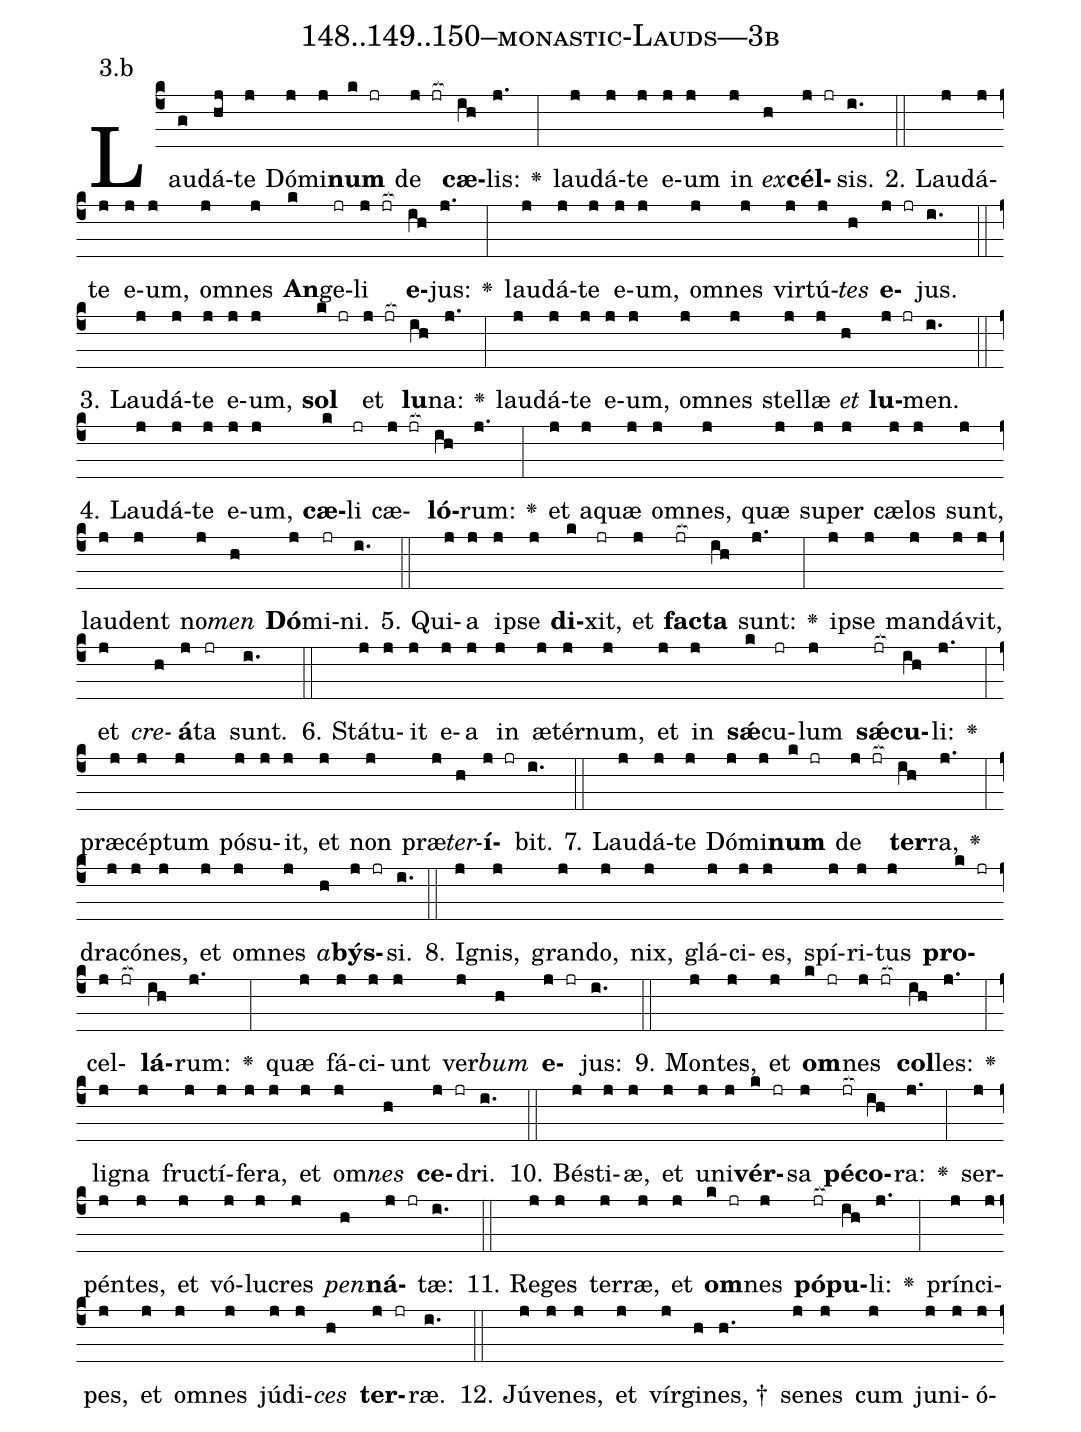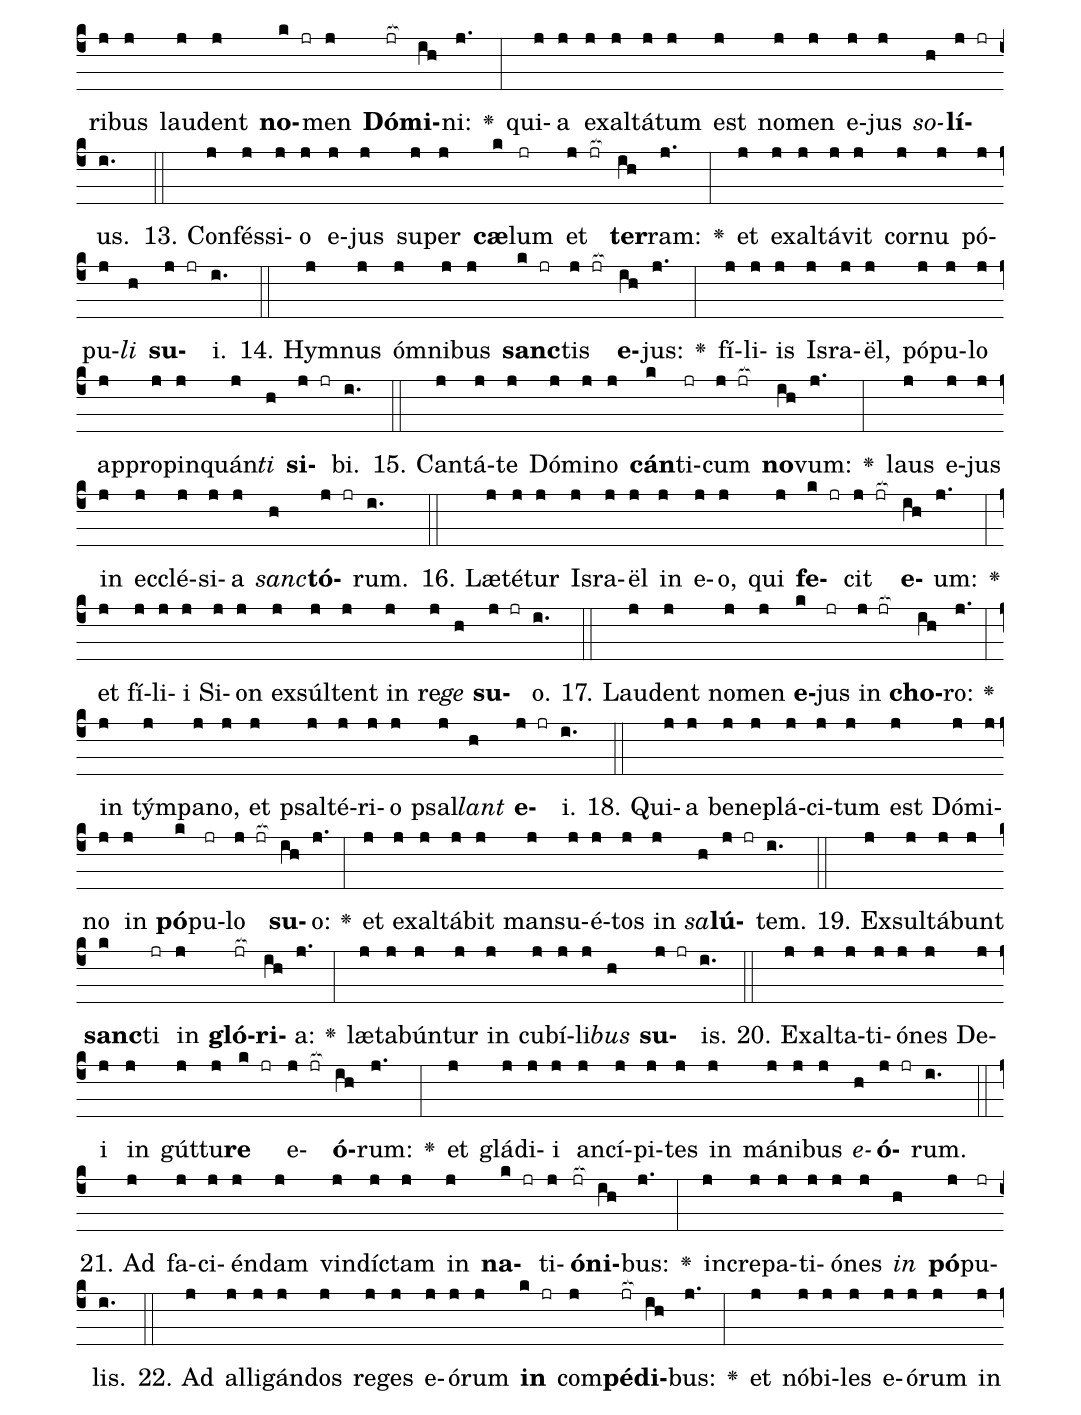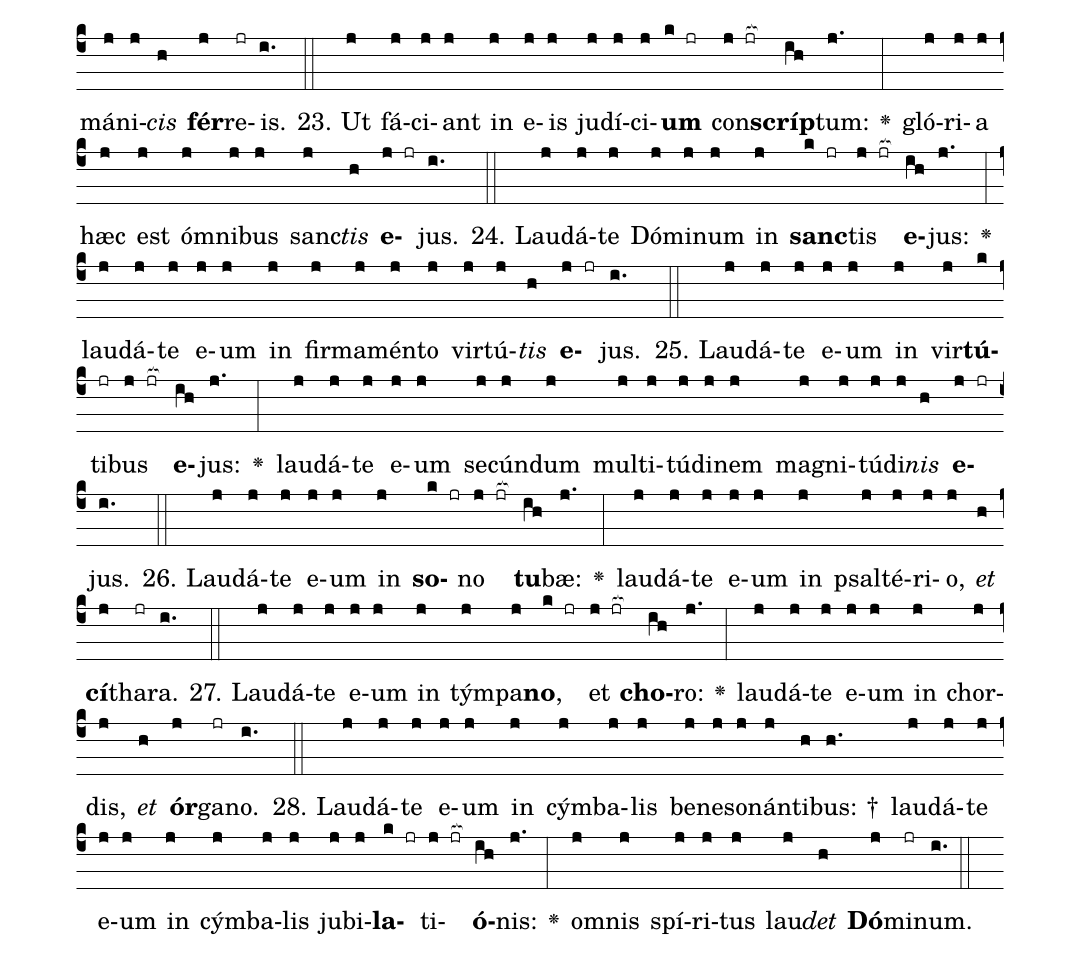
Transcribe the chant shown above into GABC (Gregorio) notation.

name: 148..149..150--monastic-Lauds---3b;
annotation: 3.b;
%%
(c4)Lau(g)dá(hj)te(j) Dó(j)mi(j)<b>num</b>(k jr) de(j jr[ocb:1{]) <b>cæ</b>(ih[ocb:0}])lis:(j.) <v>\greheightstar</v>(:) lau(j)dá(j)te(j) e(j)um(j) in(j) <i>ex</i>(h)<b>cél</b>(j jr)sis.(i.) (::)
2. Lau(j)dá(j)te(j) e(j)um,(j) om(j)nes(j) <b>An</b>(k)ge(jr)li(j jr[ocb:1{]) <b>e</b>(ih[ocb:0}])jus:(j.) <v>\greheightstar</v>(:) lau(j)dá(j)te(j) e(j)um,(j) om(j)nes(j) vir(j)tú(j)<i>tes</i>(h) <b>e</b>(j jr)jus.(i.) (::)
3. Lau(j)dá(j)te(j) e(j)um,(j) <b>sol</b>(k jr) et(j jr[ocb:1{]) <b>lu</b>(ih[ocb:0}])na:(j.) <v>\greheightstar</v>(:) lau(j)dá(j)te(j) e(j)um,(j) om(j)nes(j) stel(j)læ(j) <i>et</i>(h) <b>lu</b>(j jr)men.(i.) (::)
4. Lau(j)dá(j)te(j) e(j)um,(j) <b>cæ</b>(k)li(jr) cæ(j jr[ocb:1{])<b>ló</b>(ih[ocb:0}])rum:(j.) <v>\greheightstar</v>(:) et(j) a(j)quæ(j) om(j)nes,(j) quæ(j) su(j)per(j) cæ(j)los(j) sunt,(j) lau(j)dent(j) no(j)<i>men</i>(h) <b>Dó</b>(j)mi(jr)ni.(i.) (::)
5. Qui(j)a(j) ip(j)se(j) <b>di</b>(k)xit,(jr) et(j) <b>fac</b>(jr[ocb:1{])<b>ta</b>(ih[ocb:0}]) sunt:(j.) <v>\greheightstar</v>(:) ip(j)se(j) man(j)dá(j)vit,(j) et(j) <i>cre</i>(h)<b>á</b>(j)ta(jr) sunt.(i.) (::)
6. Stá(j)tu(j)it(j) e(j)a(j) in(j) æ(j)tér(j)num,(j) et(j) in(j) <b>sǽ</b>(k)cu(jr)lum(j) <b>sǽ</b>(jr[ocb:1{])<b>cu</b>(ih[ocb:0}])li:(j.) <v>\greheightstar</v>(:) præ(j)cép(j)tum(j) pó(j)su(j)it,(j) et(j) non(j) præ(j)<i>ter</i>(h)<b>í</b>(j jr)bit.(i.) (::)
7. Lau(j)dá(j)te(j) Dó(j)mi(j)<b>num</b>(k jr) de(j jr[ocb:1{]) <b>ter</b>(ih[ocb:0}])ra,(j.) <v>\greheightstar</v>(:) dra(j)có(j)nes,(j) et(j) om(j)nes(j) <i>a</i>(h)<b>býs</b>(j jr)si.(i.) (::)
8. I(j)gnis,(j) gran(j)do,(j) nix,(j) glá(j)ci(j)es,(j) spí(j)ri(j)tus(j) <b>pro</b>(k jr)cel(j jr[ocb:1{])<b>lá</b>(ih[ocb:0}])rum:(j.) <v>\greheightstar</v>(:) quæ(j) fá(j)ci(j)unt(j) ver(j)<i>bum</i>(h) <b>e</b>(j jr)jus:(i.) (::)
9. Mon(j)tes,(j) et(j) <b>om</b>(k jr)nes(j jr[ocb:1{]) <b>col</b>(ih[ocb:0}])les:(j.) <v>\greheightstar</v>(:) li(j)gna(j) fruc(j)tí(j)fe(j)ra,(j) et(j) om(j)<i>nes</i>(h) <b>ce</b>(j jr)dri.(i.) (::)
10. Bés(j)ti(j)æ,(j) et(j) u(j)ni(j)<b>vér</b>(k jr)sa(j) <b>pé</b>(jr[ocb:1{])<b>co</b>(ih[ocb:0}])ra:(j.) <v>\greheightstar</v>(:) ser(j)pén(j)tes,(j) et(j) vó(j)lu(j)cres(j) <i>pen</i>(h)<b>ná</b>(j jr)tæ:(i.) (::)
11. Re(j)ges(j) ter(j)ræ,(j) et(j) <b>om</b>(k jr)nes(j) <b>pó</b>(jr[ocb:1{])<b>pu</b>(ih[ocb:0}])li:(j.) <v>\greheightstar</v>(:) prín(j)ci(j)pes,(j) et(j) om(j)nes(j) jú(j)di(j)<i>ces</i>(h) <b>ter</b>(j jr)ræ.(i.) (::)
12. Jú(j)ve(j)nes,(j) et(j) vír(j)gi(h)nes, †(h.) se(j)nes(j) cum(j) ju(j)ni(j)ó(j)ri(j)bus(j) lau(j)dent(j) <b>no</b>(k jr)men(j) <b>Dó</b>(jr[ocb:1{])<b>mi</b>(ih[ocb:0}])ni:(j.) <v>\greheightstar</v>(:) qui(j)a(j) ex(j)al(j)tá(j)tum(j) est(j) no(j)men(j) e(j)jus(j) <i>so</i>(h)<b>lí</b>(j jr)us.(i.) (::)
13. Con(j)fés(j)si(j)o(j) e(j)jus(j) su(j)per(j) <b>cæ</b>(k)lum(jr) et(j jr[ocb:1{]) <b>ter</b>(ih[ocb:0}])ram:(j.) <v>\greheightstar</v>(:) et(j) ex(j)al(j)tá(j)vit(j) cor(j)nu(j) pó(j)pu(j)<i>li</i>(h) <b>su</b>(j jr)i.(i.) (::)
14. Hym(j)nus(j) óm(j)ni(j)bus(j) <b>sanc</b>(k jr)tis(j jr[ocb:1{]) <b>e</b>(ih[ocb:0}])jus:(j.) <v>\greheightstar</v>(:) fí(j)li(j)is(j) Is(j)ra(j)ël,(j) pó(j)pu(j)lo(j) ap(j)pro(j)pin(j)quán(j)<i>ti</i>(h) <b>si</b>(j jr)bi.(i.) (::)
15. Can(j)tá(j)te(j) Dó(j)mi(j)no(j) <b>cán</b>(k)ti(jr)cum(j jr[ocb:1{]) <b>no</b>(ih[ocb:0}])vum:(j.) <v>\greheightstar</v>(:) laus(j) e(j)jus(j) in(j) ec(j)clé(j)si(j)a(j) <i>sanc</i>(h)<b>tó</b>(j jr)rum.(i.) (::)
16. Læ(j)té(j)tur(j) Is(j)ra(j)ël(j) in(j) e(j)o,(j) qui(j) <b>fe</b>(k jr)cit(j jr[ocb:1{]) <b>e</b>(ih[ocb:0}])um:(j.) <v>\greheightstar</v>(:) et(j) fí(j)li(j)i(j) Si(j)on(j) ex(j)súl(j)tent(j) in(j) re(j)<i>ge</i>(h) <b>su</b>(j jr)o.(i.) (::)
17. Lau(j)dent(j) no(j)men(j) <b>e</b>(k)jus(jr) in(j jr[ocb:1{]) <b>cho</b>(ih[ocb:0}])ro:(j.) <v>\greheightstar</v>(:) in(j) tým(j)pa(j)no,(j) et(j) psal(j)té(j)ri(j)o(j) psal(j)<i>lant</i>(h) <b>e</b>(j jr)i.(i.) (::)
18. Qui(j)a(j) be(j)ne(j)plá(j)ci(j)tum(j) est(j) Dó(j)mi(j)no(j) in(j) <b>pó</b>(k)pu(jr)lo(j jr[ocb:1{]) <b>su</b>(ih[ocb:0}])o:(j.) <v>\greheightstar</v>(:) et(j) ex(j)al(j)tá(j)bit(j) man(j)su(j)é(j)tos(j) in(j) <i>sa</i>(h)<b>lú</b>(j jr)tem.(i.) (::)
19. Ex(j)sul(j)tá(j)bunt(j) <b>sanc</b>(k)ti(jr) in(j) <b>gló</b>(jr[ocb:1{])<b>ri</b>(ih[ocb:0}])a:(j.) <v>\greheightstar</v>(:) læ(j)ta(j)bún(j)tur(j) in(j) cu(j)bí(j)li(j)<i>bus</i>(h) <b>su</b>(j jr)is.(i.) (::)
20. Ex(j)al(j)ta(j)ti(j)ó(j)nes(j) De(j)i(j) in(j) gút(j)tu(j)<b>re</b>(k jr) e(j jr[ocb:1{])<b>ó</b>(ih[ocb:0}])rum:(j.) <v>\greheightstar</v>(:) et(j) glá(j)di(j)i(j) an(j)cí(j)pi(j)tes(j) in(j) má(j)ni(j)bus(j) <i>e</i>(h)<b>ó</b>(j jr)rum.(i.) (::)
21. Ad(j) fa(j)ci(j)én(j)dam(j) vin(j)díc(j)tam(j) in(j) <b>na</b>(k jr)ti(j)<b>ó</b>(jr[ocb:1{])<b>ni</b>(ih[ocb:0}])bus:(j.) <v>\greheightstar</v>(:) in(j)cre(j)pa(j)ti(j)ó(j)nes(j) <i>in</i>(h) <b>pó</b>(j)pu(jr)lis.(i.) (::)
22. Ad(j) al(j)li(j)gán(j)dos(j) re(j)ges(j) e(j)ó(j)rum(j) <b>in</b>(k jr) com(j)<b>pé</b>(jr[ocb:1{])<b>di</b>(ih[ocb:0}])bus:(j.) <v>\greheightstar</v>(:) et(j) nó(j)bi(j)les(j) e(j)ó(j)rum(j) in(j) má(j)ni(j)<i>cis</i>(h) <b>fér</b>(j)re(jr)is.(i.) (::)
23. Ut(j) fá(j)ci(j)ant(j) in(j) e(j)is(j) ju(j)dí(j)ci(j)<b>um</b>(k jr) con(j jr[ocb:1{])<b>scríp</b>(ih[ocb:0}])tum:(j.) <v>\greheightstar</v>(:) gló(j)ri(j)a(j) hæc(j) est(j) óm(j)ni(j)bus(j) sanc(j)<i>tis</i>(h) <b>e</b>(j jr)jus.(i.) (::)
24. Lau(j)dá(j)te(j) Dó(j)mi(j)num(j) in(j) <b>sanc</b>(k jr)tis(j jr[ocb:1{]) <b>e</b>(ih[ocb:0}])jus:(j.) <v>\greheightstar</v>(:) lau(j)dá(j)te(j) e(j)um(j) in(j) fir(j)ma(j)mén(j)to(j) vir(j)tú(j)<i>tis</i>(h) <b>e</b>(j jr)jus.(i.) (::)
25. Lau(j)dá(j)te(j) e(j)um(j) in(j) vir(j)<b>tú</b>(k)ti(jr)bus(j jr[ocb:1{]) <b>e</b>(ih[ocb:0}])jus:(j.) <v>\greheightstar</v>(:) lau(j)dá(j)te(j) e(j)um(j) se(j)cún(j)dum(j) mul(j)ti(j)tú(j)di(j)nem(j) ma(j)gni(j)tú(j)di(j)<i>nis</i>(h) <b>e</b>(j jr)jus.(i.) (::)
26. Lau(j)dá(j)te(j) e(j)um(j) in(j) <b>so</b>(k jr)no(j jr[ocb:1{]) <b>tu</b>(ih[ocb:0}])bæ:(j.) <v>\greheightstar</v>(:) lau(j)dá(j)te(j) e(j)um(j) in(j) psal(j)té(j)ri(j)o,(j) <i>et</i>(h) <b>cí</b>(j)tha(jr)ra.(i.) (::)
27. Lau(j)dá(j)te(j) e(j)um(j) in(j) tým(j)pa(j)<b>no</b>,(k jr) et(j jr[ocb:1{]) <b>cho</b>(ih[ocb:0}])ro:(j.) <v>\greheightstar</v>(:) lau(j)dá(j)te(j) e(j)um(j) in(j) chor(j)dis,(j) <i>et</i>(h) <b>ór</b>(j)ga(jr)no.(i.) (::)
28. Lau(j)dá(j)te(j) e(j)um(j) in(j) cým(j)ba(j)lis(j) be(j)ne(j)so(j)nán(j)ti(h)bus: †(h.) lau(j)dá(j)te(j) e(j)um(j) in(j) cým(j)ba(j)lis(j) ju(j)bi(j)<b>la</b>(k jr)ti(j jr[ocb:1{])<b>ó</b>(ih[ocb:0}])nis:(j.) <v>\greheightstar</v>(:) om(j)nis(j) spí(j)ri(j)tus(j) lau(j)<i>det</i>(h) <b>Dó</b>(j)mi(jr)num.(i.) (::)
